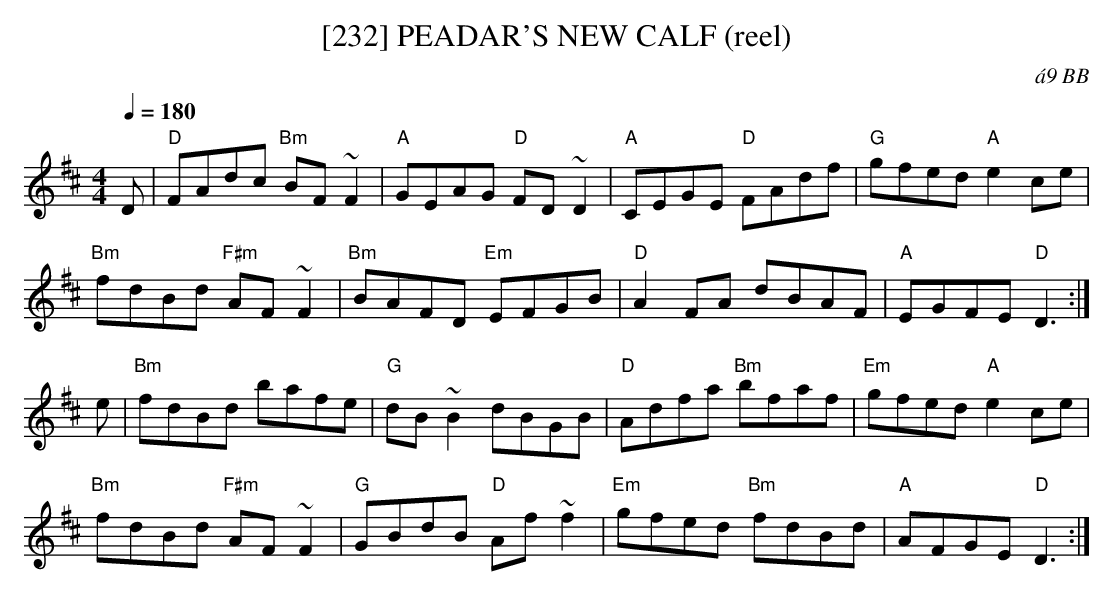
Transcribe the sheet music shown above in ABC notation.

X:1
T:[232] PEADAR'S NEW CALF (reel)
C:\'a9 BB
Q:1/4=180
M:4/4
L:1/8
K:D
D|"D"FAdc "Bm"BF~F2|"A"GEAG "D"FD~D2|"A"CEGE "D"FAdf|"G"gfed "A"e2 ce|
"Bm"fdBd "F#m"AF~F2|"Bm"BAFD "Em"EFGB|"D"A2FA dBAF|"A"EGFE "D"D3 :|
e|"Bm"fdBd bafe|"G"dB~B2 dBGB|"D"Adfa "Bm"bfaf|"Em"gfed "A"e2 ce|
"Bm"fdBd "F#m"AF~F2|"G"GBdB "D"Af~f2|"Em"gfed "Bm"fdBd|"A"AFGE "D"D3 :|
